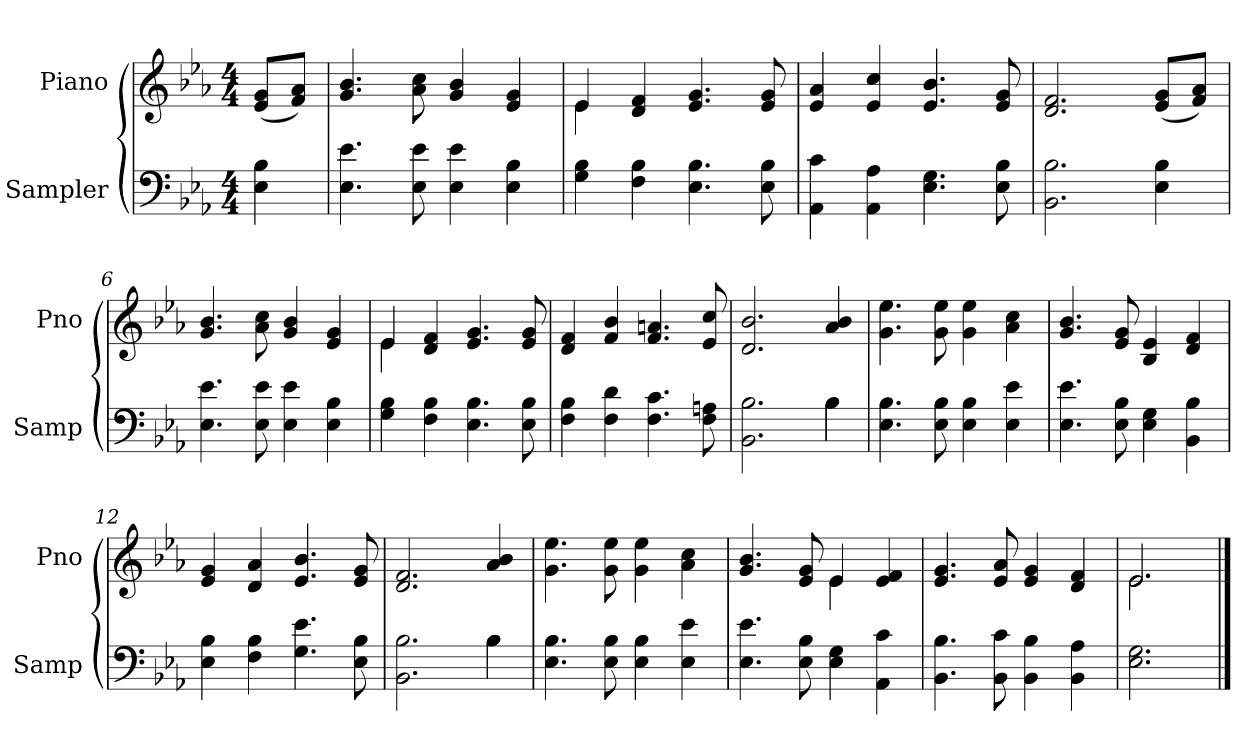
**kern	**kern
*part2	*part1
*staff2	*staff1
*I"Sampler	*I"Piano
*I'Samp	*I'Pno
*clefF4	*clefG2
*k[b-e-a-]	*k[b-e-a-]
*E-:	*E-:
*M4/4	*M4/4
=1	=1
4E- 4B-	(8e-/ 8g/L
.	8f/ 8a-/J)
=2	=2
4.E- 4.e-	4.g 4.b-
8E- 8e-	8a- 8cc
4E- 4e-	4g 4b-
4E- 4B-	4e- 4g
=3	=3
*	*^
4G 4B-	4e-/	4e-
4F 4B-	4d 4f	2.ryy
4.E- 4.B-	4.e- 4.g	.
8E- 8B-	8e- 8g	.
*	*v	*v
=4	=4
4AA- 4c	4e- 4a-
4AA- 4A-	4e- 4cc
4.E- 4.G	4.e- 4.b-
8E- 8B-	8e- 8g
=5	=5
2.BB- 2.B-	2.d 2.f
4E- 4B-	(8e-/ 8g/L
.	8f/ 8a-/J)
=6	=6
4.E- 4.e-	4.g 4.b-
8E- 8e-	8a- 8cc
4E- 4e-	4g 4b-
4E- 4B-	4e- 4g
=7	=7
*	*^
4G 4B-	4e-/	4e-
4F 4B-	4d 4f	2.ryy
4.E- 4.B-	4.e- 4.g	.
8E- 8B-	8e- 8g	.
*	*v	*v
=8	=8
4F 4B-	4d 4f
4F 4d	4f 4b-
4.F 4.c	4.f 4.an
8F 8An	8e- 8cc
=9	=9
*^	*
2.BB- 2.B-	2.ryy	2.d 2.b-
4B-\	4B-	4a- 4b-
*v	*v	*
=10	=10
4.E- 4.B-	4.g 4.ee-
8E- 8B-	8g 8ee-
4E- 4B-	4g 4ee-
4E- 4e-	4a- 4cc
=11	=11
4.E- 4.e-	4.g 4.b-
8E-\ 8B-\	8e- 8g
4E- 4G	4B- 4e-
4BB- 4B-	4d 4f
=12	=12
4E- 4B-	4e- 4g
4F 4B-	4d 4a-
4.G 4.e-	4.e- 4.b-
8E- 8B-	8e- 8g
=13	=13
*^	*
2.BB- 2.B-	2.ryy	2.d 2.f
4B-\	4B-	4a- 4b-
*v	*v	*
=14	=14
4.E- 4.B-	4.g 4.ee-
8E- 8B-	8g 8ee-
4E- 4B-	4g 4ee-
4E- 4e-	4a- 4cc
=15	=15
*	*^
4.E- 4.e-	4.g 4.b-	2ryy
8E- 8B-	8e- 8g	.
4E- 4G	4e-/	4e-
4AA- 4c	4e- 4f	4ryy
*	*v	*v
=16	=16
4.BB- 4.B-	4.e- 4.g
8BB- 8c	8e- 8a-
4BB- 4B-	4e- 4g
4BB- 4A-	4d 4f
=17	=17
*	*^
2.E- 2.G	2.e-/	2.e-
*	*v	*v
==	==
*-	*-
